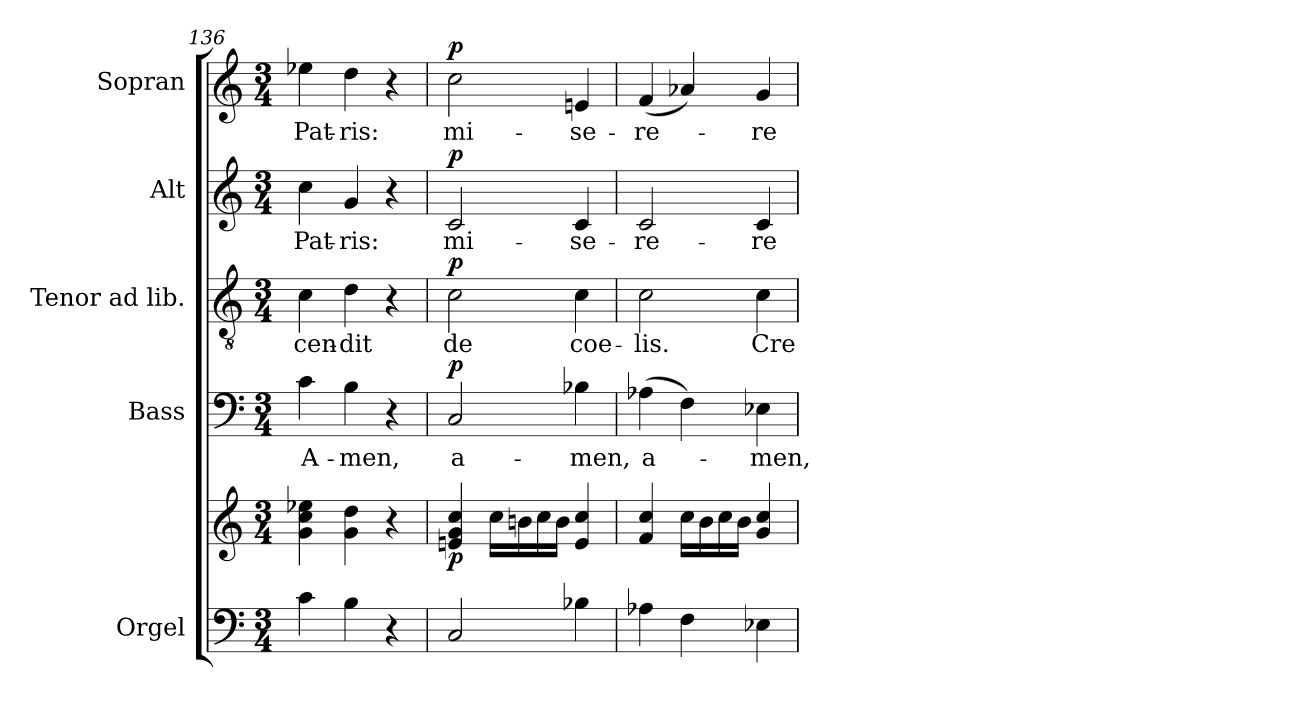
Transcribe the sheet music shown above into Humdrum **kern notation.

**kern	**kern	**dynam	**kern	**text	**dynam	**kern	**text	**dynam	**kern	**text	**dynam	**kern	**text	**dynam
*part5	*part5	*part5	*part4	*part4	*part4	*part3	*part3	*part3	*part2	*part2	*part2	*part1	*part1	*part1
*staff6	*staff5	*staff5/6	*staff4	*staff4	*staff4	*staff3	*staff3	*staff3	*staff2	*staff2	*staff2	*staff1	*staff1	*staff1
*I"Orgel	*	*	*I"Bass	*	*	*I"Tenor ad lib.	*	*	*I"Alt	*	*	*I"Sopran	*	*
*I'Org.	*	*	*I'B	*	*	*I'T	*	*	*I'A	*	*	*I'S	*	*
*clefF4	*clefG2	*	*clefF4	*	*	*clefGv2	*	*	*clefG2	*	*	*clefG2	*	*
*k[]	*k[]	*	*k[]	*	*	*k[]	*	*	*k[]	*	*	*k[]	*	*
*C:	*C:	*	*C:	*	*	*C:	*	*	*C:	*	*	*C:	*	*
*M3/4	*M3/4	*	*M3/4	*	*	*M3/4	*	*	*M3/4	*	*	*M3/4	*	*
=136	=136	=136	=136	=136	=136	=136	=136	=136	=136	=136	=136	=136	=136	=136
!	!	!	!	!LO:LY:b	!	!	!LO:LY:b	!	!	!LO:LY:b	!	!	!LO:LY:b	!
4c\	4g\ 4cc\ 4ee-X\	.	4c\	A-	.	4c\	-cen-	.	4cc\	Pat-	.	4ee-X\	Pat-	.
!	!	!	!	!LO:LY:b	!	!	!LO:LY:b	!	!	!LO:LY:b	!	!	!LO:LY:b	!
4B\	4g\ 4dd\	.	4B\	-men,	.	4d\	-dit	.	4g/	-ris:	.	4dd\	-ris:	.
4r	4r	.	4r	.	.	4r	.	.	4r	.	.	4r	.	.
=137	=137	=137	=137	=137	=137	=137	=137	=137	=137	=137	=137	=137	=137	=137
!	!	!LO:DY:b	!	!LO:LY:b	!LO:DY:a	!	!LO:LY:b	!LO:DY:a	!	!LO:LY:b	!LO:DY:a	!	!LO:LY:b	!LO:DY:a
2C/	4en/ 4g/ 4cc/	p	2C/	a-	p	2c\	de	p	2c/	mi-	p	2cc\	mi-	p
.	16cc\LL	.	.	.	.	.	.	.	.	.	.	.	.	.
.	16bn\	.	.	.	.	.	.	.	.	.	.	.	.	.
.	16cc\	.	.	.	.	.	.	.	.	.	.	.	.	.
.	16b\JJ	.	.	.	.	.	.	.	.	.	.	.	.	.
!	!	!	!	!LO:LY:b	!	!	!LO:LY:b	!	!	!LO:LY:b	!	!	!LO:LY:b	!
4B-X\	4e/ 4cc/	.	4B-X\	-men,	.	4c\	coe-	.	4c/	-se-	.	4en/	-se-	.
=138	=138	=138	=138	=138	=138	=138	=138	=138	=138	=138	=138	=138	=138	=138
!	!	!	!	!LO:LY:b	!	!	!LO:LY:b	!	!	!LO:LY:b	!	!	!LO:LY:b	!
4A-X\	4f/ 4cc/	.	(>4A-X\	a-	.	2c\	-lis.	.	2c/	-re-	.	(<4f/	-re-	.
4F\	16cc\LL	.	4F\)	.	.	.	.	.	.	.	.	4a-X/)	.	.
.	16b\	.	.	.	.	.	.	.	.	.	.	.	.	.
.	16cc\	.	.	.	.	.	.	.	.	.	.	.	.	.
.	16b\JJ	.	.	.	.	.	.	.	.	.	.	.	.	.
!	!	!	!	!LO:LY:b	!	!	!LO:LY:b	!	!	!LO:LY:b	!	!	!LO:LY:b	!
4E-X\	4g/ 4cc/	.	4E-X\	-men,	.	4c\	Cre-	.	4c/	-re	.	4g/	-re	.
=	=	=	=	=	=	=	=	=	=	=	=	=	=	=
*-	*-	*-	*-	*-	*-	*-	*-	*-	*-	*-	*-	*-	*-	*-
